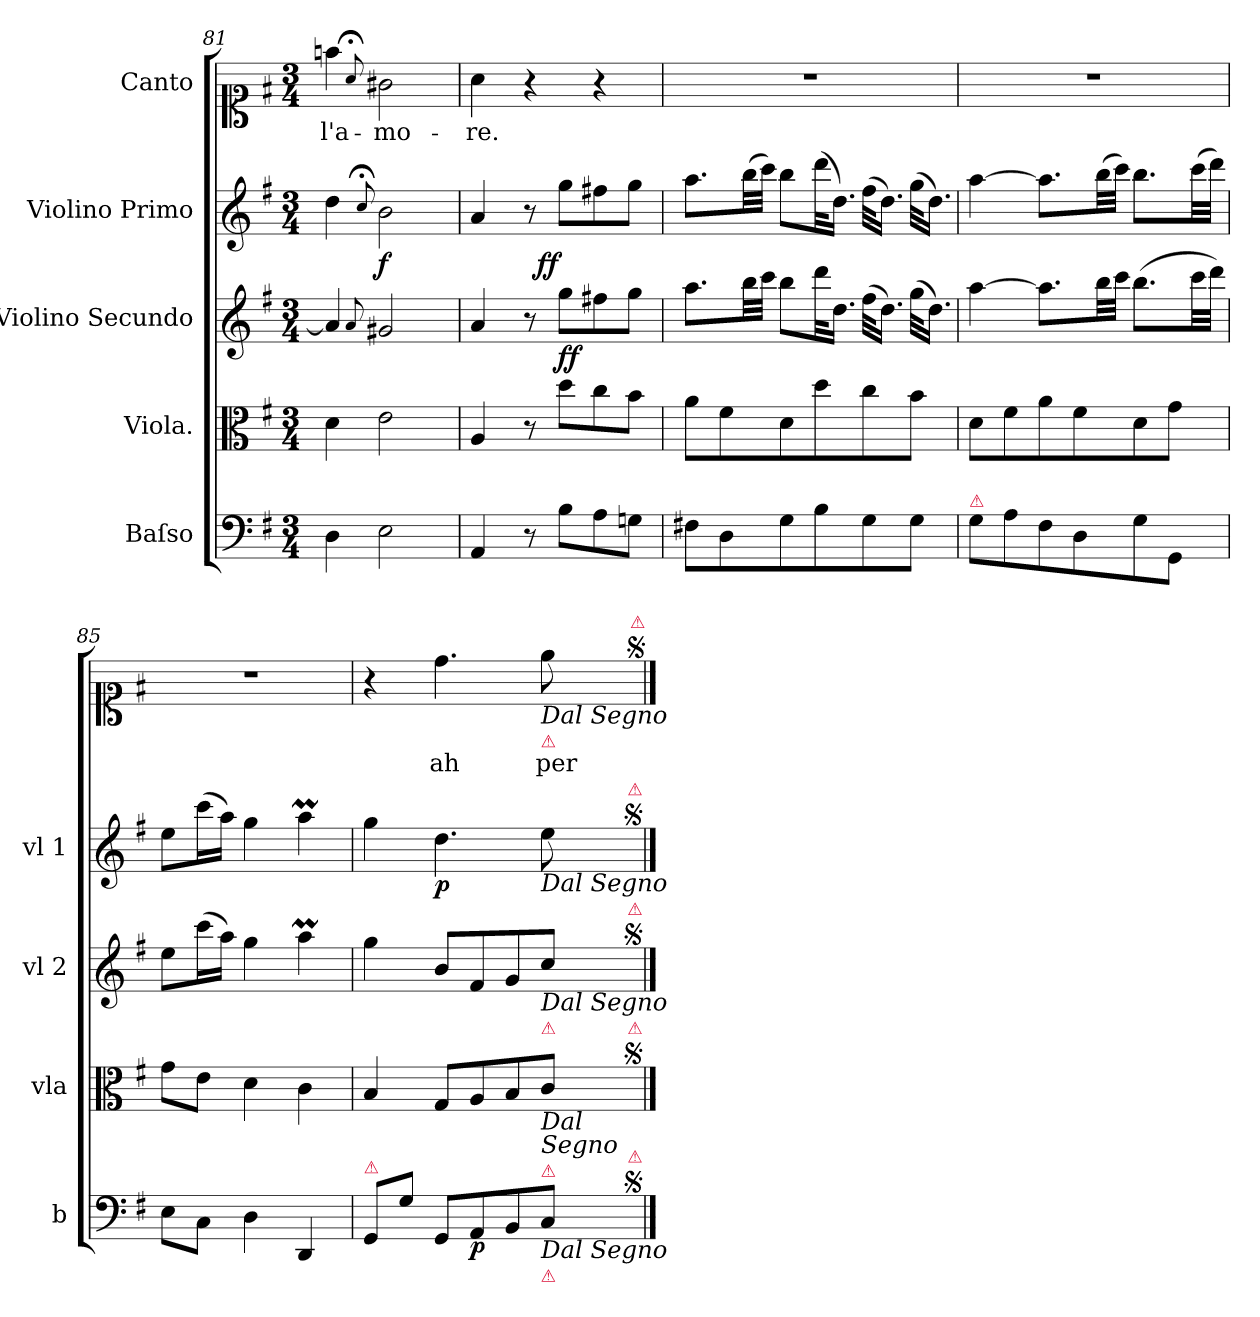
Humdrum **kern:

**kern	**dynam	**kern	**kern	**dynam	**kern	**dynam	**kern	**text
*part5	*part5	*part4	*part3	*part3	*part2	*part2	*part1	*part1
*staff5	*staff5	*staff4	*staff3	*staff3	*staff2	*staff2	*staff1	*staff1
*I"Baſso	*	*I"Viola.	*I"Violino Secundo	*	*I"Violino Primo	*	*I"Canto	*
*I'b	*	*I'vla	*I'vl 2	*	*I'vl 1	*	*	*
*clefF4	*	*clefC3	*clefG2	*	*clefG2	*	*clefC1	*
*k[f#]	*	*k[f#]	*k[f#]	*	*k[f#]	*	*k[f#]	*
*M3/4	*	*M3/4	*M3/4	*	*M3/4	*	*M3/4	*
=81	=81	=81	=81	=81	=81	=81	=81	=81
4D\	.	4d\	4a/]	.	4dd\	.	4ffn\	-l'a-
.	.	.	8qqa/	.	8qqcc;</	.	8qqa;/	.
!	!	!	!	!	!	!LO:DY:b	!	!
2E\	.	2e\	2g#X/	.	2b\	f	2g#X\	-mo-
=82	=82	=82	=82	=82	=82	=82	=82	=82
4AA/	.	4A/	4a/	.	4a/	.	4a\	-re.
8r	.	8r	8r	.	8r	.	4r	.
!	!	!	!	!LO:DY:b	!	!LO:DY:b:rj	!	!
8B\L	.	8dd\L	8gg\L	ff	8gg\L	ff	.	.
8A\	.	8cc\	8ff#X\	.	8ff#X\	.	4r	.
8Gn\J	.	8b\J	8gg\J	.	8gg\J	.	.	.
=83	=83	=83	=83	=83	=83	=83	=83	=83
8F#X\L	.	8a\L	8.aa\L	.	8.aa\L	.	2.r	.
8D\	.	8f#\	.	.	.	.	.	.
.	.	.	32bb\LL	.	(>32bb\LL	.	.	.
.	.	.	32ccc\JJJ	.	32ccc\JJJ)	.	.	.
8G\	.	8d\	8bb\L	.	8bb\L	.	.	.
8B\	.	8dd\	32ddd\KL	.	(>32ddd\KL	.	.	.
.	.	.	16.dd\JJ	.	16.dd\JJ)	.	.	.
8G\	.	8cc\	(>32ff#\KLL	.	(>32ff#\KLL	.	.	.
.	.	.	16.dd\JJ)	.	16.dd\JJ)	.	.	.
8G\J	.	8b\J	(>32gg\KLL	.	(>32gg\KLL	.	.	.
.	.	.	16.dd\JJ)	.	16.dd\JJ)	.	.	.
=84	=84	=84	=84	=84	=84	=84	=84	=84
!LO:TX:a:color=crimson:t=⚠	!	!	!	!	!	!	!	!
8G\L	.	8d\L	[4aa\	.	[4aa\	.	2.r	.
8A\	.	8f#\	.	.	.	.	.	.
8F#\	.	8a\	8.aa\L]	.	8.aa\L]	.	.	.
8D\	.	8f#\	.	.	.	.	.	.
.	.	.	32bb\LL	.	(>32bb\LL	.	.	.
.	.	.	32ccc\JJJ	.	32ccc\JJJ)	.	.	.
8G\	.	8d\	(>8.bb\L	.	8.bb\L	.	.	.
8GG/J	.	8g\J	.	.	.	.	.	.
.	.	.	32ccc\LL	.	(>32ccc\LL	.	.	.
.	.	.	32ddd\JJJ)	.	32ddd\JJJ)	.	.	.
=85	=85	=85	=85	=85	=85	=85	=85	=85
8E\L	.	8g\L	8ee\L	.	8ee\L	.	2.r	.
8C\J	.	8e\J	(>16ccc\L	.	(>16ccc\L	.	.	.
.	.	.	16aa\JJ)	.	16aa\JJ)	.	.	.
4D\	.	4d\	4gg\	.	4gg\	.	.	.
4DD/	.	4c\	4aaM\	.	4aaM\	.	.	.
=86	=86	=86	=86	=86	=86	=86	=86	=86
!LO:TX:a:color=crimson:t=⚠	!	!	!	!	!	!	!	!
8GG/L	.	4B/	4gg\	.	4gg\	.	4r	.
8G\J	.	.	.	.	.	.	.	.
!	!	!	!	!	!	!LO:DY:b	!	!
8GG/L	.	8G/L	8b/L	.	4.dd\	p	4.dd\	ah
!	!LO:DY:b	!	!	!	!	!	!	!
8AA/	p	8A/	8f#/	.	.	.	.	.
8BB/	.	8B/	8g/	.	.	.	.	.
!	!	!	!	!	!	!	!LO:TX:b:i:t=Dal Segno	!
!	!	!	!	!	!	!	!LO:TX:b:color=crimson:t=⚠	!
!	!	!	!	!	!LO:TX:b:i:t=Dal Segno	!	!	!
!	!	!	!LO:TX:b:i:t=Dal Segno	!	!	!	!	!
!	!	!	!LO:TX:b:color=crimson:t=⚠	!	!	!	!	!
!	!	!LO:TX:b:i:t=Dal\nSegno	!	!	!	!	!	!
!	!	!LO:TX:b:color=crimson:t=⚠	!	!	!	!	!	!
!LO:TX:b:i:t=Dal Segno	!	!	!	!	!	!	!	!
!LO:TX:b:color=crimson:t=⚠	!	!	!	!	!	!	!	!
8C/J	.	8c/J	8cc/J	.	8ee\	.	8ee\	per
!	!	!	!	!	!	!	!LO:TX:a:t=[segno]	!
!	!	!	!	!	!	!	!LO:TX:a:color=crimson:t=⚠	!
!	!	!	!	!	!LO:TX:a:t=[segno]	!	!	!
!	!	!	!	!	!LO:TX:a:color=crimson:t=⚠	!	!	!
!	!	!	!LO:TX:a:t=[segno]	!	!	!	!	!
!	!	!	!LO:TX:a:color=crimson:t=⚠	!	!	!	!	!
!	!	!LO:TX:a:t=[segno]	!	!	!	!	!	!
!	!	!LO:TX:a:color=crimson:t=⚠	!	!	!	!	!	!
!LO:TX:a:t=[segno]	!	!	!	!	!	!	!	!
!LO:TX:a:color=crimson:t=⚠	!	!	!	!	!	!	!	!
==	==	==	==	==	==	==	==	==
*-	*-	*-	*-	*-	*-	*-	*-	*-
